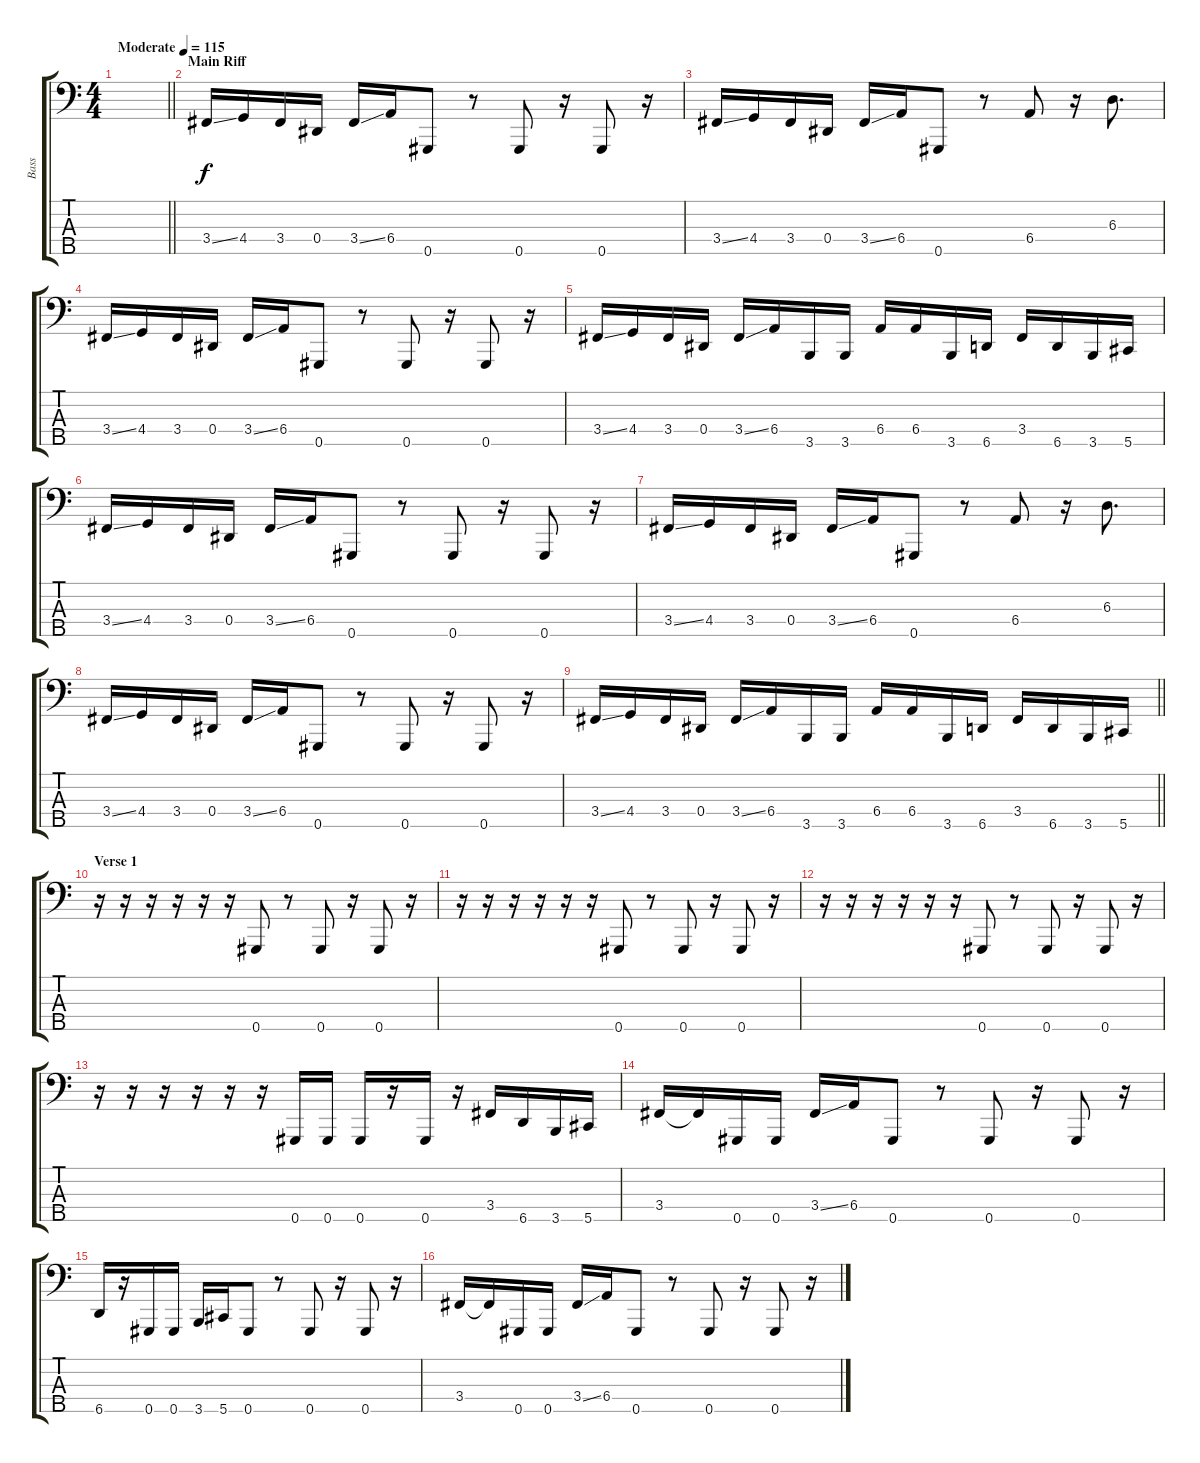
\track ("Bass" "Bass") {instrument electricbassfinger}
\staff {score tabs}
\tuning (Gb2 Db2 Ab1 Eb1 Ab0) {hide}
\ts (4 4)
\tempo (115 "Moderate")
\clef f4
\barLineRight lightlight
\ks c
|
\section ("" "Main Riff")
3.4{ss}.16 4.4.16 3.4.16 0.4.16 3.4{ss}.16 6.4.16 0.5.8 r.8 0.5.8 r.16 0.5.8 r.16 |
3.4{ss}.16 4.4.16 3.4.16 0.4.16 3.4{ss}.16 6.4.16 0.5.8 r.8 6.4.8 r.16 6.3.8{d} |
3.4{ss}.16 4.4.16 3.4.16 0.4.16 3.4{ss}.16 6.4.16 0.5.8 r.8 0.5.8 r.16 0.5.8 r.16 |
3.4{ss}.16 4.4.16 3.4.16 0.4.16 3.4{ss}.16 6.4.16 3.5.16 3.5.16 6.4.16 6.4.16 3.5.16 6.5.16 3.4.16 6.5.16 3.5.16 5.5.16 |
3.4{ss}.16 4.4.16 3.4.16 0.4.16 3.4{ss}.16 6.4.16 0.5.8 r.8 0.5.8 r.16 0.5.8 r.16 |
3.4{ss}.16 4.4.16 3.4.16 0.4.16 3.4{ss}.16 6.4.16 0.5.8 r.8 6.4.8 r.16 6.3.8{d} |
3.4{ss}.16 4.4.16 3.4.16 0.4.16 3.4{ss}.16 6.4.16 0.5.8 r.8 0.5.8 r.16 0.5.8 r.16 |
\barLineRight lightlight
3.4{ss}.16 4.4.16 3.4.16 0.4.16 3.4{ss}.16 6.4.16 3.5.16 3.5.16 6.4.16 6.4.16 3.5.16 6.5.16 3.4.16 6.5.16 3.5.16 5.5.16 |
\section ("" "Verse 1")
r.16 r.16 r.16 r.16 r.16 r.16 0.5.8 r.8 0.5.8 r.16 0.5.8 r.16 |
r.16 r.16 r.16 r.16 r.16 r.16 0.5.8 r.8 0.5.8 r.16 0.5.8 r.16 |
r.16 r.16 r.16 r.16 r.16 r.16 0.5.8 r.8 0.5.8 r.16 0.5.8 r.16 |
r.16 r.16 r.16 r.16 r.16 r.16 0.5.16 0.5.16 0.5.16 r.16 0.5.16 r.16 3.4.16 6.5.16 3.5.16 5.5.16 |
3.4.16 3.4{t}.16 0.5.16 0.5.16 3.4{ss}.16 6.4.16 0.5.8 r.8 0.5.8 r.16 0.5.8 r.16 |
6.5.16 r.16 0.5.16 0.5.16 3.5.16 5.5.16 0.5.8 r.8 0.5.8 r.16 0.5.8 r.16 |
3.4.16 3.4{t}.16 0.5.16 0.5.16 3.4{ss}.16 6.4.16 0.5.8 r.8 0.5.8 r.16 0.5.8 r.16
